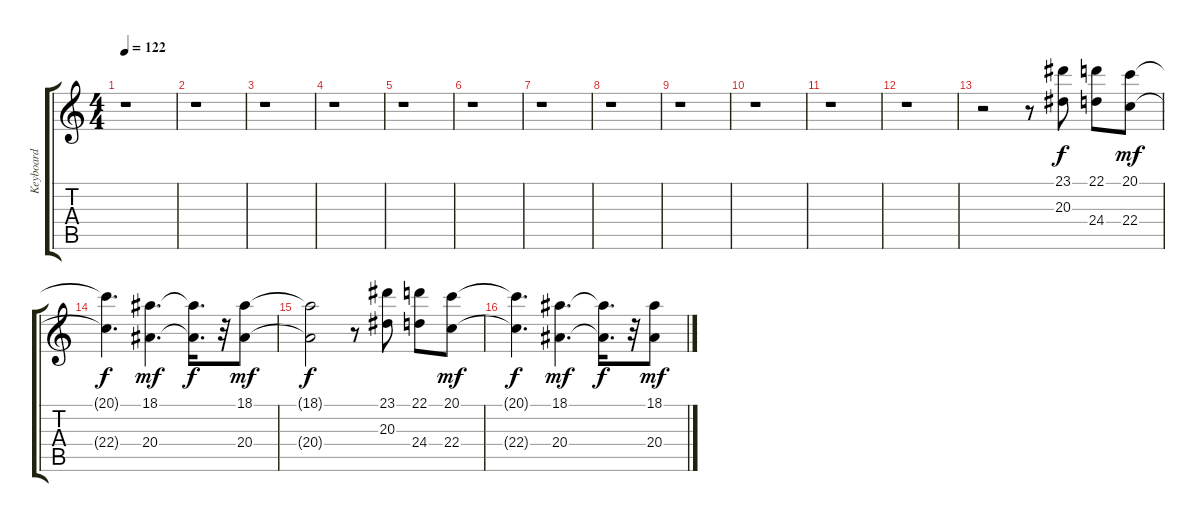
\track ("Keyboard" "Keyboard") {instrument pad3polysynth}
\staff {score tabs}
\tuning (E4 B3 G3 D3 A2 E2) {hide}
\ts (4 4)
\tempo 122
\clef g2
\ks c
r.1{dy f} |
r.1 |
r.1 |
r.1 |
r.1 |
r.1 |
r.1 |
r.1 |
r.1 |
r.1 |
r.1 |
r.1 |
r.2 r.8 (23.1 20.3).8 (22.1 24.4).8 (20.1 22.4).8{dy mf} |
(20.1{t} 22.4{t}).4{d dy f} (18.1 20.4).4{d dy mf} (18.1{t} 20.4{t}).16{d dy f} r.32 (18.1 20.4).8{dy mf} |
(18.1{t} 20.4{t}).2{dy f} r.8 (23.1 20.3).8 (22.1 24.4).8 (20.1 22.4).8{dy mf} |
(20.1{t} 22.4{t}).4{d dy f} (18.1 20.4).4{d dy mf} (18.1{t} 20.4{t}).16{d dy f} r.32 (18.1 20.4).8{dy mf}
